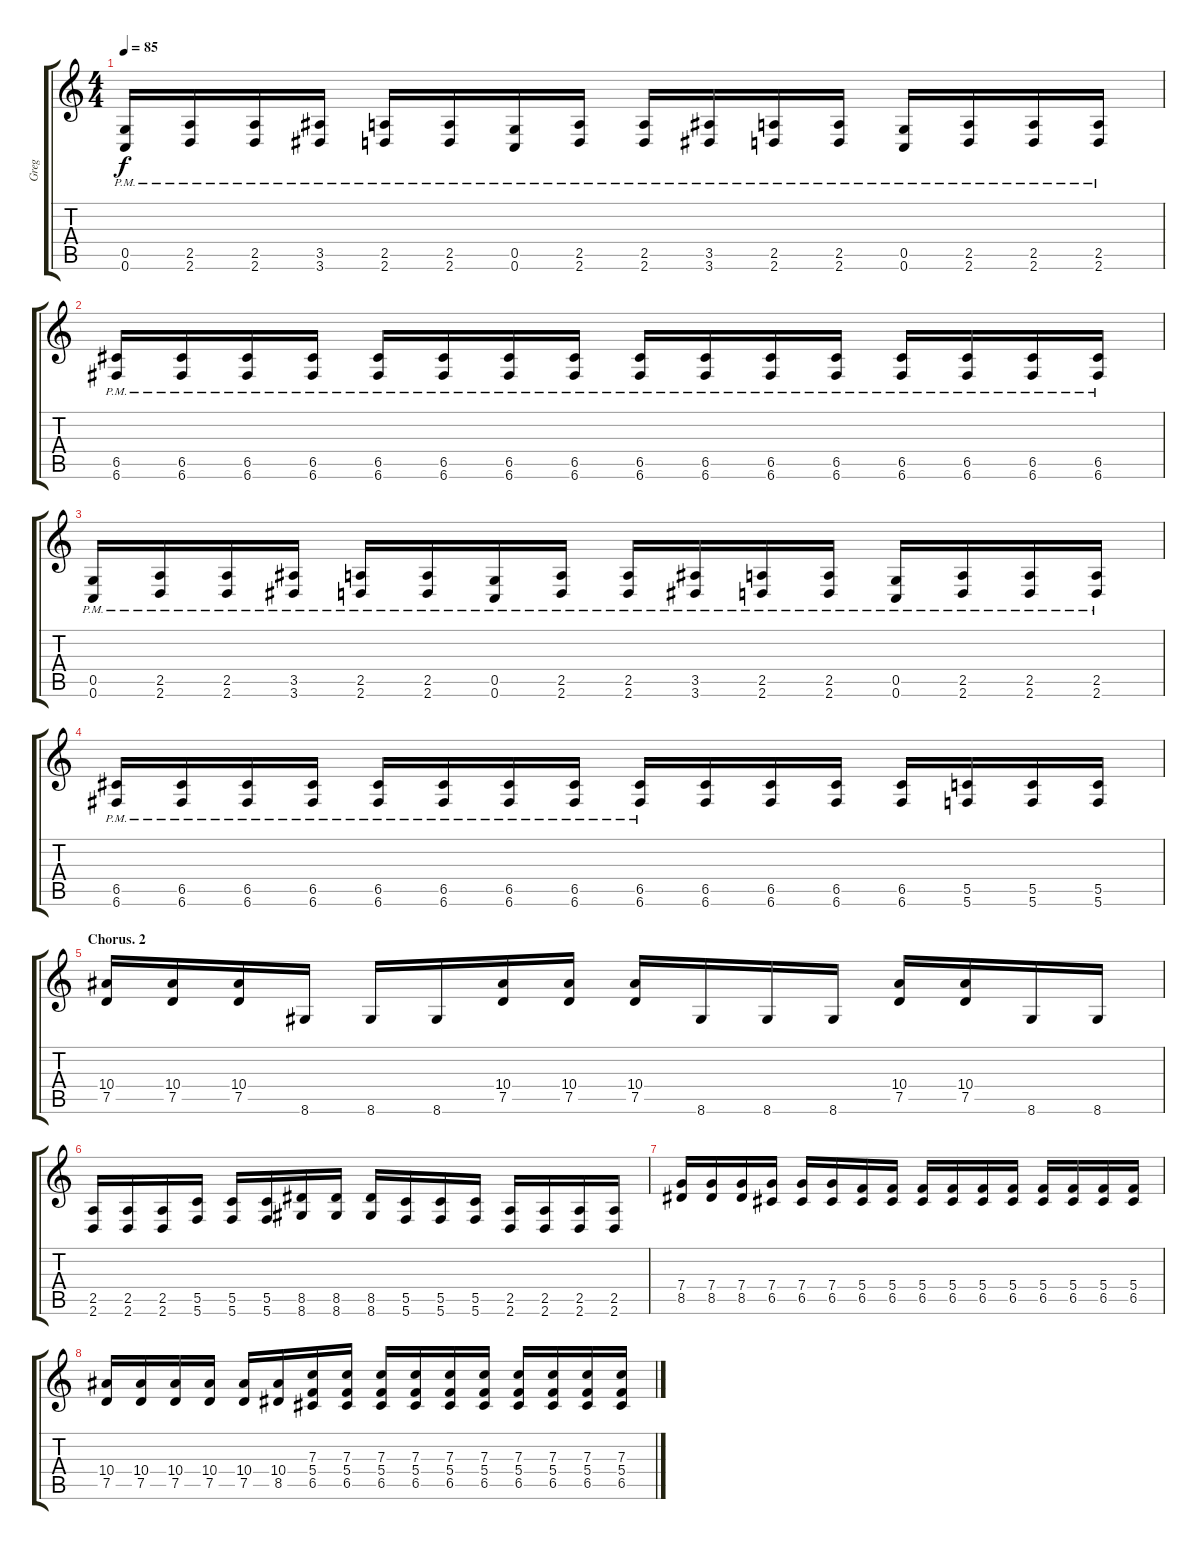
\track ("Greg" "Greg") {instrument distortionguitar}
\staff {score tabs}
\tuning (D4 A3 F3 C3 G2 C2) {hide}
\ts (4 4)
\tempo 85
\clef g2
\ks c
(0.5{pm} 0.6{pm}).16{dy f} (2.5{pm} 2.6{pm}).16 (2.5{pm} 2.6{pm}).16 (3.5{pm} 3.6{pm}).16 (2.5{pm} 2.6{pm}).16 (2.5{pm} 2.6{pm}).16 (0.5{pm} 0.6{pm}).16 (2.5{pm} 2.6{pm}).16 (2.5{pm} 2.6{pm}).16 (3.5{pm} 3.6{pm}).16 (2.5{pm} 2.6{pm}).16 (2.5{pm} 2.6{pm}).16 (0.5{pm} 0.6{pm}).16 (2.5{pm} 2.6{pm}).16 (2.5{pm} 2.6{pm}).16 (2.5{pm} 2.6{pm}).16 |
(6.5{pm} 6.6{pm}).16 (6.5{pm} 6.6{pm}).16 (6.5{pm} 6.6{pm}).16 (6.5{pm} 6.6{pm}).16 (6.5{pm} 6.6{pm}).16 (6.5{pm} 6.6{pm}).16 (6.5{pm} 6.6{pm}).16 (6.5{pm} 6.6{pm}).16 (6.5{pm} 6.6{pm}).16 (6.5{pm} 6.6{pm}).16 (6.5{pm} 6.6{pm}).16 (6.5{pm} 6.6{pm}).16 (6.5{pm} 6.6{pm}).16 (6.5{pm} 6.6{pm}).16 (6.5{pm} 6.6{pm}).16 (6.5{pm} 6.6{pm}).16 |
(0.5{pm} 0.6{pm}).16 (2.5{pm} 2.6{pm}).16 (2.5{pm} 2.6{pm}).16 (3.5{pm} 3.6{pm}).16 (2.5{pm} 2.6{pm}).16 (2.5{pm} 2.6{pm}).16 (0.5{pm} 0.6{pm}).16 (2.5{pm} 2.6{pm}).16 (2.5{pm} 2.6{pm}).16 (3.5{pm} 3.6{pm}).16 (2.5{pm} 2.6{pm}).16 (2.5{pm} 2.6{pm}).16 (0.5{pm} 0.6{pm}).16 (2.5{pm} 2.6{pm}).16 (2.5{pm} 2.6{pm}).16 (2.5{pm} 2.6{pm}).16 |
(6.5{pm} 6.6{pm}).16 (6.5{pm} 6.6{pm}).16 (6.5{pm} 6.6{pm}).16 (6.5{pm} 6.6{pm}).16 (6.5{pm} 6.6{pm}).16 (6.5{pm} 6.6{pm}).16 (6.5{pm} 6.6{pm}).16 (6.5{pm} 6.6{pm}).16 (6.5{pm} 6.6{pm}).16 (6.5 6.6).16 (6.5 6.6).16 (6.5 6.6).16 (6.5 6.6).16 (5.5 5.6).16 (5.5 5.6).16 (5.5 5.6).16 |
\section ("" "Chorus. 2")
(10.4 7.5).16 (10.4 7.5).16 (10.4 7.5).16 8.6.16 8.6.16 8.6.16 (10.4 7.5).16 (10.4 7.5).16 (10.4 7.5).16 8.6.16 8.6.16 8.6.16 (10.4 7.5).16 (10.4 7.5).16 8.6.16 8.6.16 |
(2.5 2.6).16 (2.5 2.6).16 (2.5 2.6).16 (5.5 5.6).16 (5.5 5.6).16 (5.5 5.6).16 (8.5 8.6).16 (8.5 8.6).16 (8.5 8.6).16 (5.5 5.6).16 (5.5 5.6).16 (5.5 5.6).16 (2.5 2.6).16 (2.5 2.6).16 (2.5 2.6).16 (2.5 2.6).16 |
(7.4 8.5).16 (7.4 8.5).16 (7.4 8.5).16 (7.4 6.5).16 (7.4 6.5).16 (7.4 6.5).16 (5.4 6.5).16 (5.4 6.5).16 (5.4 6.5).16 (5.4 6.5).16 (5.4 6.5).16 (5.4 6.5).16 (5.4 6.5).16 (5.4 6.5).16 (5.4 6.5).16 (5.4 6.5).16 |
(10.4 7.5).16 (10.4 7.5).16 (10.4 7.5).16 (10.4 7.5).16 (10.4 7.5).16 (10.4 8.5).16 (7.3 5.4 6.5).16 (7.3 5.4 6.5).16 (7.3 5.4 6.5).16 (7.3 5.4 6.5).16 (7.3 5.4 6.5).16 (7.3 5.4 6.5).16 (7.3 5.4 6.5).16 (7.3 5.4 6.5).16 (7.3 5.4 6.5).16 (7.3 5.4 6.5).16
